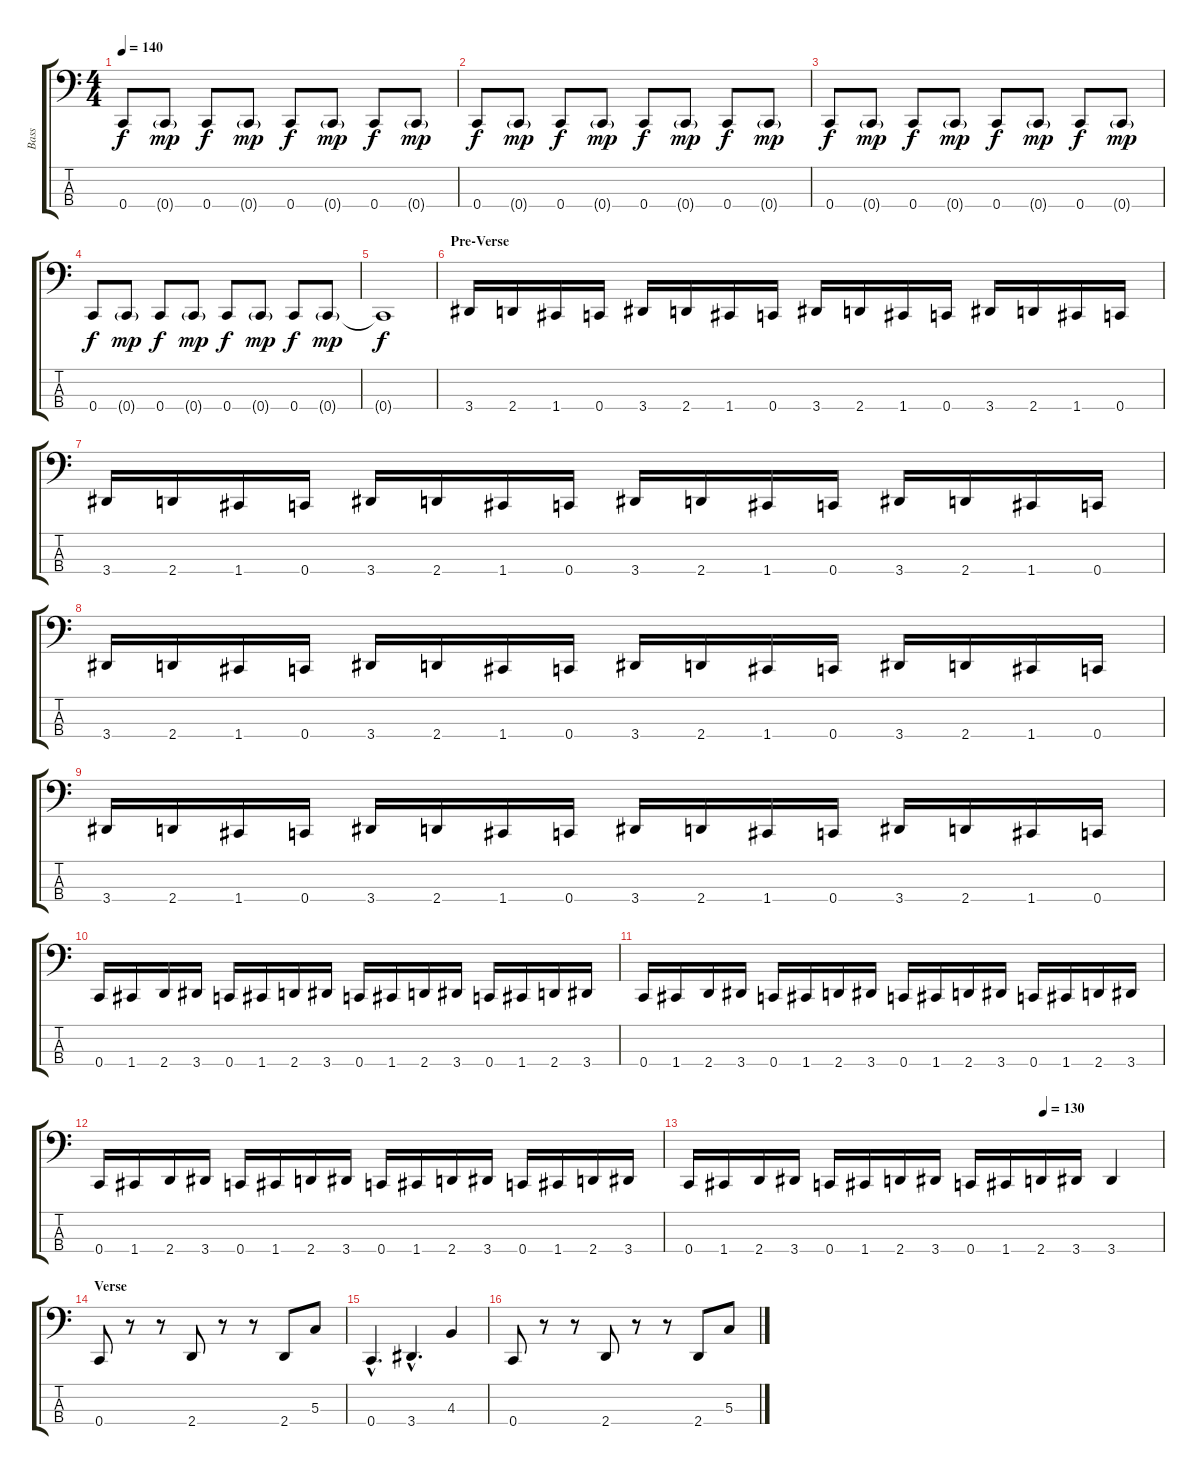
\track ("Bass" "Bass") {instrument electricbasspick}
\staff {score tabs}
\tuning (F2 C2 G1 C1) {hide}
\ts (4 4)
\tempo 140
\clef f4
\ks c
0.4.8{dy f} 0.4{g}.8{dy mp} 0.4.8{dy f} 0.4{g}.8{dy mp} 0.4.8{dy f} 0.4{g}.8{dy mp} 0.4.8{dy f} 0.4{g}.8{dy mp} |
0.4.8{dy f} 0.4{g}.8{dy mp} 0.4.8{dy f} 0.4{g}.8{dy mp} 0.4.8{dy f} 0.4{g}.8{dy mp} 0.4.8{dy f} 0.4{g}.8{dy mp} |
0.4.8{dy f} 0.4{g}.8{dy mp} 0.4.8{dy f} 0.4{g}.8{dy mp} 0.4.8{dy f} 0.4{g}.8{dy mp} 0.4.8{dy f} 0.4{g}.8{dy mp} |
0.4.8{dy f} 0.4{g}.8{dy mp} 0.4.8{dy f} 0.4{g}.8{dy mp} 0.4.8{dy f} 0.4{g}.8{dy mp} 0.4.8{dy f} 0.4{g}.8{dy mp} |
0.4{t}.1{dy f} |
\section ("" "Pre-Verse")
3.4.16 2.4.16 1.4.16 0.4.16 3.4.16 2.4.16 1.4.16 0.4.16 3.4.16 2.4.16 1.4.16 0.4.16 3.4.16 2.4.16 1.4.16 0.4.16 |
3.4.16 2.4.16 1.4.16 0.4.16 3.4.16 2.4.16 1.4.16 0.4.16 3.4.16 2.4.16 1.4.16 0.4.16 3.4.16 2.4.16 1.4.16 0.4.16 |
3.4.16 2.4.16 1.4.16 0.4.16 3.4.16 2.4.16 1.4.16 0.4.16 3.4.16 2.4.16 1.4.16 0.4.16 3.4.16 2.4.16 1.4.16 0.4.16 |
3.4.16 2.4.16 1.4.16 0.4.16 3.4.16 2.4.16 1.4.16 0.4.16 3.4.16 2.4.16 1.4.16 0.4.16 3.4.16 2.4.16 1.4.16 0.4.16 |
0.4.16 1.4.16 2.4.16 3.4.16 0.4.16 1.4.16 2.4.16 3.4.16 0.4.16 1.4.16 2.4.16 3.4.16 0.4.16 1.4.16 2.4.16 3.4.16 |
0.4.16 1.4.16 2.4.16 3.4.16 0.4.16 1.4.16 2.4.16 3.4.16 0.4.16 1.4.16 2.4.16 3.4.16 0.4.16 1.4.16 2.4.16 3.4.16 |
0.4.16 1.4.16 2.4.16 3.4.16 0.4.16 1.4.16 2.4.16 3.4.16 0.4.16 1.4.16 2.4.16 3.4.16 0.4.16 1.4.16 2.4.16 3.4.16 |
\tempo (130 0.75)
0.4.16 1.4.16 2.4.16 3.4.16 0.4.16 1.4.16 2.4.16 3.4.16 0.4.16 1.4.16 2.4.16 3.4.16 3.4.4 |
\section ("" "Verse")
0.4.8 r.8 r.8 2.4.8 r.8 r.8 2.4.8 5.3.8 |
0.4{hac}.4{d} 3.4{hac}.4{d} 4.3.4 |
0.4.8 r.8 r.8 2.4.8 r.8 r.8 2.4.8 5.3.8
